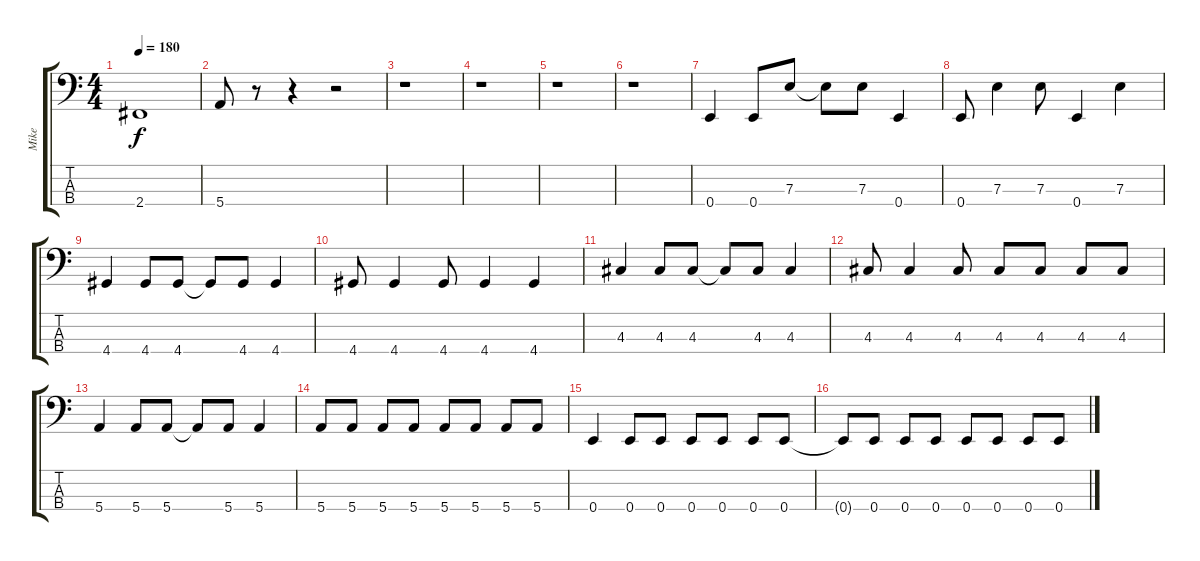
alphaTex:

\track ("Mike" "Mike") {instrument electricbasspick}
\staff {score tabs}
\tuning (G2 D2 A1 E1) {hide}
\ts (4 4)
\tempo 180
\clef f4
\ks c
2.4.1{dy f} |
5.4.8 r.8 r.4 r.2 |
r.1 |
r.1 |
r.1 |
r.1 |
0.4.4 0.4.8 7.3.8 7.3{t}.8 7.3.8 0.4.4 |
0.4.8 7.3.4 7.3.8 0.4.4 7.3.4 |
4.4.4 4.4.8 4.4.8 4.4{t}.8 4.4.8 4.4.4 |
4.4.8 4.4.4 4.4.8 4.4.4 4.4.4 |
4.3.4 4.3.8 4.3.8 4.3{t}.8 4.3.8 4.3.4 |
4.3.8 4.3.4 4.3.8 4.3.8 4.3.8 4.3.8 4.3.8 |
5.4.4 5.4.8 5.4.8 5.4{t}.8 5.4.8 5.4.4 |
5.4.8 5.4.8 5.4.8 5.4.8 5.4.8 5.4.8 5.4.8 5.4.8 |
0.4.4 0.4.8 0.4.8 0.4.8 0.4.8 0.4.8 0.4.8 |
0.4{t}.8 0.4.8 0.4.8 0.4.8 0.4.8 0.4.8 0.4.8 0.4.8
